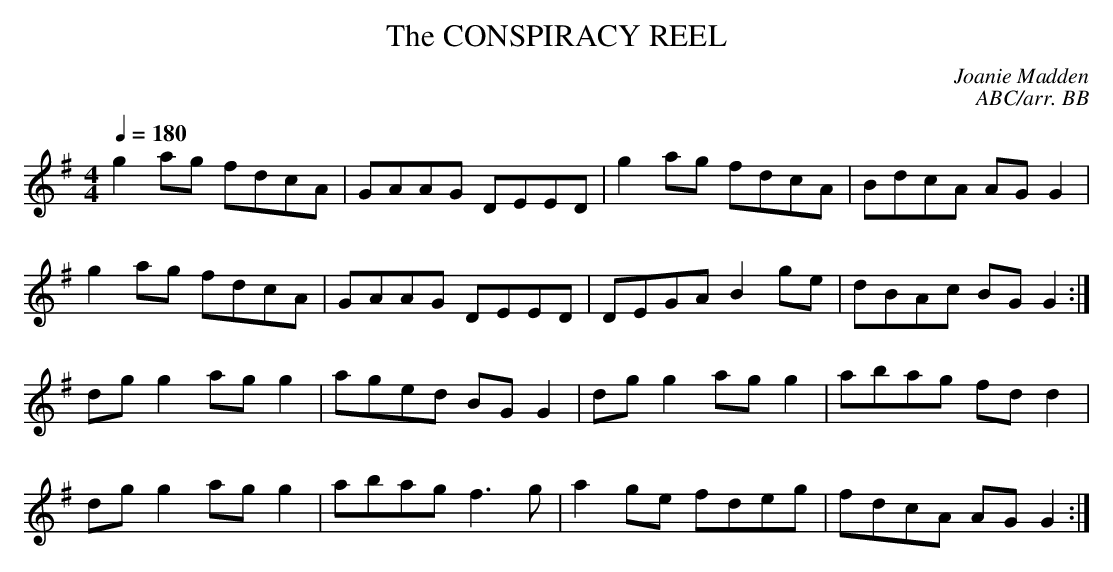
X:1
T:CONSPIRACY REEL, The
C:Joanie Madden
C:ABC/arr. BB
Q:1/4=180
M:4/4
L:1/8
K:G
g2 ag fdcA|GAAG DEED|g2 ag fdcA|BdcA AG G2|
g2 ag fdcA|GAAG DEED|DEGA B2 ge|dBAc BG G2 :|
dg g2 ag g2|aged BG G2|dg g2 ag g2|abag fd d2|
dg g2 ag g2|abag f3 g|a2 ge fdeg|fdcA AG G2 :|
